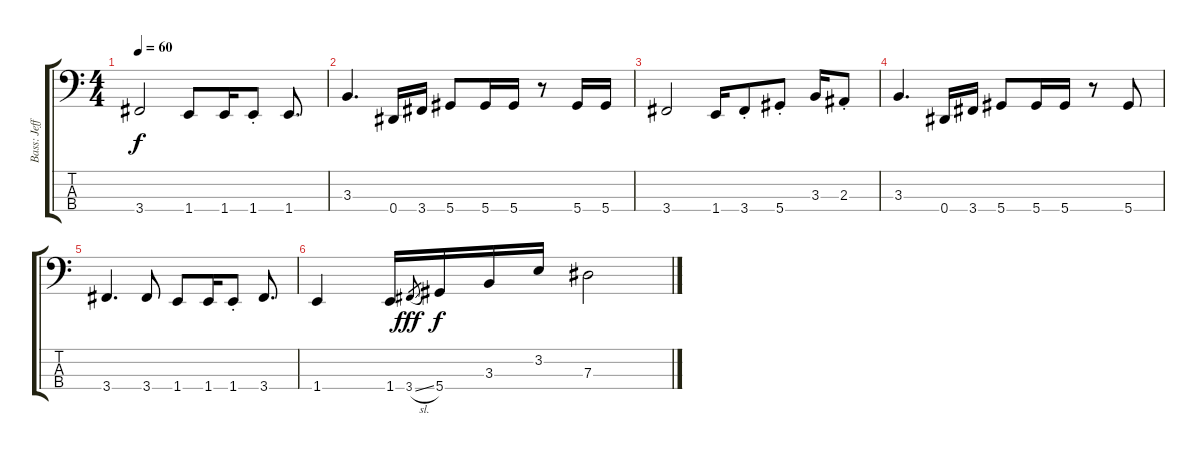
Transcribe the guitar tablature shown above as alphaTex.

\track ("Bass: Jeff" "Bass: Jeff") {instrument electricbassfinger}
\staff {score tabs}
\tuning (Gb2 Db2 Ab1 Eb1) {hide}
\ts (4 4)
\tempo 60
\clef f4
\ks c
3.4.2{dy f} 1.4.8 1.4.16 1.4{st}.8 1.4.8{d} |
3.3.4{d} 0.4.16 3.4.16 5.4.8 5.4.16 5.4.16 r.8 5.4.16 5.4.16 |
3.4.2 1.4.16 3.4{st}.8 5.4{st}.8 3.3.16 2.3{st}.8 |
3.3.4{d} 0.4.16 3.4.16 5.4.8 5.4.16 5.4.16 r.8 5.4.8 |
3.4.4{d} 3.4.8 1.4.8 1.4.16 1.4{st}.8 3.4.8{d} |
1.4.4 1.4.16 3.4{sl}.8{gr dy fff} 5.4.16{dy f} 3.3.16 3.2.16 7.3.2
